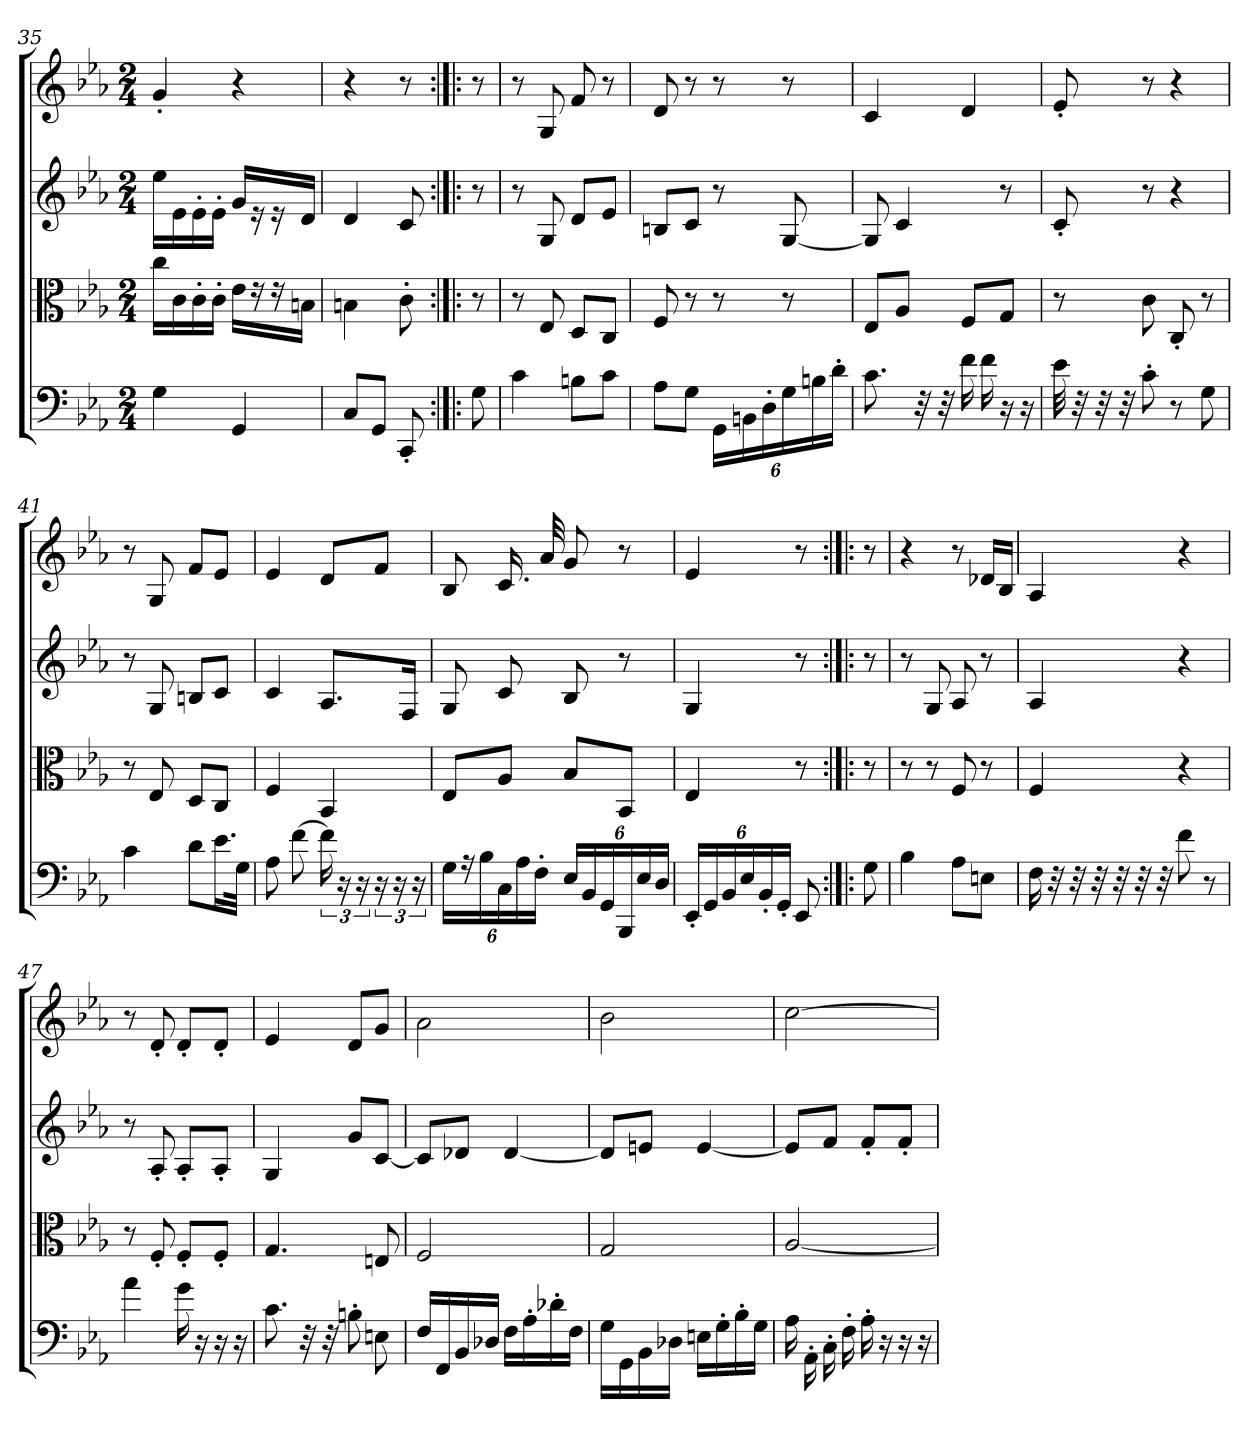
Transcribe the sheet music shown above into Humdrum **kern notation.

**kern	**kern	**kern	**kern
*part4	*part3	*part2	*part1
*staff4	*staff3	*staff2	*staff1
*clefF4	*clefC3	*clefG2	*clefG2
*k[b-e-a-]	*k[b-e-a-]	*k[b-e-a-]	*k[b-e-a-]
*c:	*c:	*c:	*c:
*M2/4	*M2/4	*M2/4	*M2/4
=35	=35	=35	=35
4G\	16cc\LL	16ee-\LL	4g'/
.	16c\	16e-\	.
.	16c'\	16e-'\	.
.	16c'\JJ	16e-'\JJ	.
4GG/	16e-\LL	16g/LL	4r
.	16r	16r	.
.	16r	16r	.
.	16Bn\JJ	16d/JJ	.
=36	=36	=36	=36
8C/L	4Bn\	4d/	4r
8GG/J	.	.	.
8CC'/	8c'\	8c/	8r
=:|!|:	=:|!|:	=:|!|:	=:|!|:
8G\	8r	8r	8r
=37	=37	=37	=37
4c\	8r	8r	8r
.	8E-/	8G/	8G/
8Bn\L	8D/L	8d/L	8f/
8c\J	8C/J	8e-/J	8r
=38	=38	=38	=38
8A-\L	8F/	8Bn/L	8d/
8G\J	8r	8c/J	8r
24GG\LL	8r	8r	8r
24BBn\	.	.	.
24D'\	.	.	.
24G\	8r	[8G/	8r
24Bn\	.	.	.
24d'\JJ	.	.	.
=39	=39	=39	=39
8.c\	8E-/L	8G/]	4c/
.	8A-/J	4c/	.
32r	.	.	.
32r	.	.	.
16f\	8F/L	.	4d/
16f\	.	.	.
16r	8G/J	8r	.
16r	.	.	.
=40	=40	=40	=40
32e-\	8r	8c'/	8e-'/
32r	.	.	.
32r	.	.	.
32r	.	.	.
8c'\	8c\	8r	8r
8r	8C'/	4r	4r
8G\	8r	.	.
=41	=41	=41	=41
4c\	8r	8r	8r
.	8E-/	8G/	8G/
8d\L	8D/L	8Bn/L	8f/L
16.e-\L	8C/J	8c/J	8e-/J
32G\JJk	.	.	.
=42	=42	=42	=42
8A-\	4F/	4c/	4e-/
[8f\	.	.	.
24f\]	4BB-/	8.A-/L	8d/L
24r	.	.	.
24r	.	.	.
24r	.	.	8f/J
24r	.	.	.
.	.	16F/Jk	.
24r	.	.	.
=43	=43	=43	=43
24G\LL	8E-/L	8G/	8B-/
24r	.	.	.
24B-\	.	.	.
24C\	8A-/J	8c/	16.c/
24A-\	.	.	.
24F'\JJ	.	.	.
.	.	.	32a-/
24E-/LL	8B-/L	8B-/	8g/
24BB-/	.	.	.
24GG/	.	.	.
24BBB-/	8BB-/J	8r	8r
24E-/	.	.	.
24D/JJ	.	.	.
=44	=44	=44	=44
24EE-'/LL	4E-/	4G/	4e-/
24GG/	.	.	.
24BB-/	.	.	.
24E-/	.	.	.
24BB-'/	.	.	.
24GG'/JJ	.	.	.
8EE-/	8r	8r	8r
=:|!|:	=:|!|:	=:|!|:	=:|!|:
8G\	8r	8r	8r
=45	=45	=45	=45
4B-\	8r	8r	4r
.	8r	8G/	.
8A-\L	8F/	8A-/	8r
8En\J	8r	8r	16d-X/LL
.	.	.	16B-/JJ
=46	=46	=46	=46
16F\	4F/	4A-/	4A-/
32r	.	.	.
32r	.	.	.
32r	.	.	.
32r	.	.	.
32r	.	.	.
32r	.	.	.
8f\	4r	4r	4r
8r	.	.	.
=47	=47	=47	=47
4a-\	8r	8r	8r
.	8F'/	8A-'/	8d'/
16g\	8F'/L	8A-'/L	8d'/L
16r	.	.	.
16r	8F'/J	8A-'/J	8d'/J
16r	.	.	.
=48	=48	=48	=48
8.c\	4.G/	4G/	4e-/
32r	.	.	.
32r	.	.	.
8Bn'\	.	8g/L	8d/L
8En\	8En/	[8c/J	8g/J
=49	=49	=49	=49
16F/LL	2F/	8c/L]	2a-\
16FF/	.	.	.
16BB-/	.	8d-X/J	.
16D-X/JJ	.	.	.
16F\LL	.	[4d-/	.
16A-'\	.	.	.
16d-X'\	.	.	.
16F\JJ	.	.	.
=50	=50	=50	=50
16G\LL	2G/	8d-/L]	2b-\
16GG\	.	.	.
16BB-\	.	8en/J	.
16D-X\JJ	.	.	.
16En\LL	.	[4e/	.
16G'\	.	.	.
16B-'\	.	.	.
16G\JJ	.	.	.
=51	=51	=51	=51
16A-\	[2A-/	8e/L]	[2cc\
16AA-'\	.	.	.
16C'\	.	8f/J	.
16F'\	.	.	.
16A-'\	.	8f'/L	.
16r	.	.	.
16r	.	8f'/J	.
16r	.	.	.
=	=	=	=
*-	*-	*-	*-
